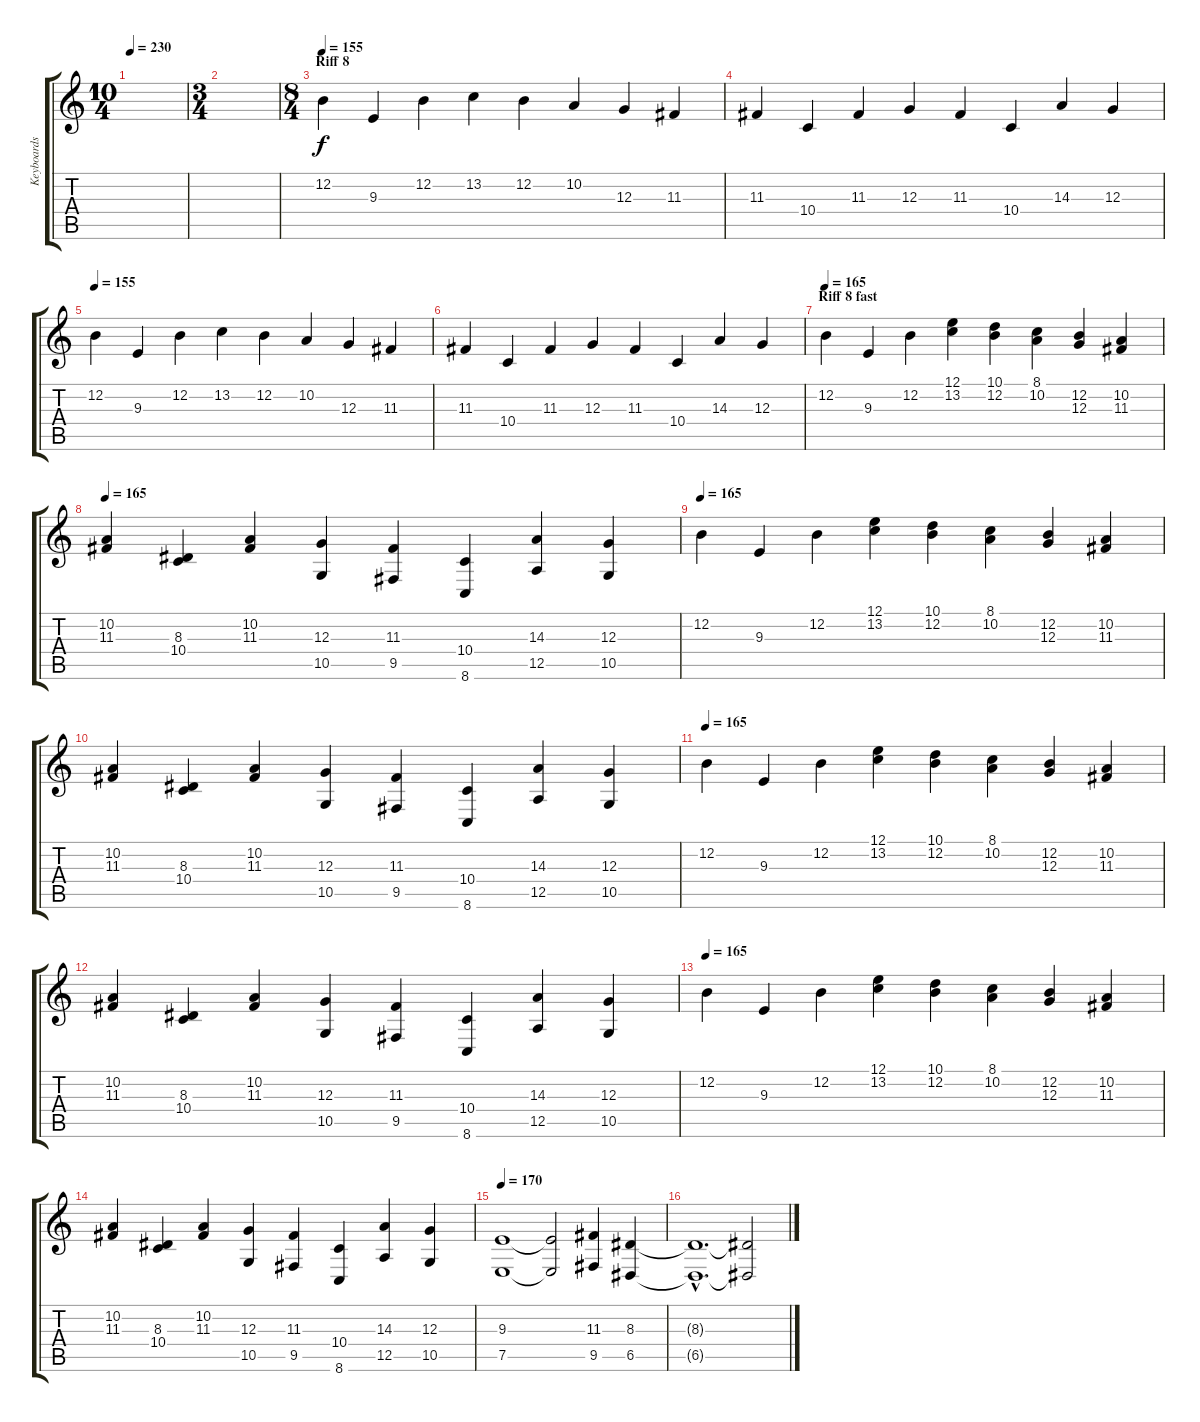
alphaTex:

\track ("Keyboards 1" "Keyboards ") {instrument pad4choir}
\staff {score tabs}
\tuning (E4 B3 G3 D3 A2 E2) {hide}
\ts (10 4)
\tempo 230
\clef g2
\ks c
|
\ts (3 4)
|
\ts (8 4)
\section ("" "Riff 8")
\tempo 155
12.2.4{volume 16 instrument churchorgan} 9.3.4 12.2.4 13.2.4 12.2.4 10.2.4 12.3.4 11.3.4 |
11.3.4 10.4.4 11.3.4 12.3.4 11.3.4 10.4.4 14.3.4 12.3.4 |
\tempo 155
12.2.4{volume 16 instrument churchorgan} 9.3.4 12.2.4 13.2.4 12.2.4 10.2.4 12.3.4 11.3.4 |
11.3.4 10.4.4 11.3.4 12.3.4 11.3.4 10.4.4 14.3.4 12.3.4 |
\section ("" "Riff 8 fast")
\tempo 165
12.2.4{volume 16 instrument churchorgan} 9.3.4 12.2.4 (12.1 13.2).4 (10.1 12.2).4 (8.1 10.2).4 (12.2 12.3).4 (10.2 11.3).4 |
\tempo 165
(10.2 11.3).4{volume 16 instrument churchorgan} (8.3 10.4).4 (10.2 11.3).4 (12.3 10.5).4 (11.3 9.5).4 (10.4 8.6).4 (14.3 12.5).4 (12.3 10.5).4 |
\tempo 165
12.2.4{volume 16 instrument churchorgan} 9.3.4 12.2.4 (12.1 13.2).4 (10.1 12.2).4 (8.1 10.2).4 (12.2 12.3).4 (10.2 11.3).4 |
(10.2 11.3).4{volume 16 instrument churchorgan} (8.3 10.4).4 (10.2 11.3).4 (12.3 10.5).4 (11.3 9.5).4 (10.4 8.6).4 (14.3 12.5).4 (12.3 10.5).4 |
\tempo 165
12.2.4{volume 16 instrument churchorgan} 9.3.4 12.2.4 (12.1 13.2).4 (10.1 12.2).4 (8.1 10.2).4 (12.2 12.3).4 (10.2 11.3).4 |
(10.2 11.3).4{volume 16 instrument churchorgan} (8.3 10.4).4 (10.2 11.3).4 (12.3 10.5).4 (11.3 9.5).4 (10.4 8.6).4 (14.3 12.5).4 (12.3 10.5).4 |
\tempo 165
12.2.4{volume 16 instrument churchorgan} 9.3.4 12.2.4 (12.1 13.2).4 (10.1 12.2).4 (8.1 10.2).4 (12.2 12.3).4 (10.2 11.3).4 |
(10.2 11.3).4{volume 16 instrument churchorgan} (8.3 10.4).4 (10.2 11.3).4 (12.3 10.5).4 (11.3 9.5).4 (10.4 8.6).4 (14.3 12.5).4 (12.3 10.5).4 |
\tempo 170
(9.3 7.5).1{volume 14 instrument churchorgan} (9.3{t} 7.5{t}).2 (11.3 9.5).4 (8.3 6.5).4 |
(8.3{hac t} 6.5{hac t}).1{d} (8.3{t} 6.5{t}).2
